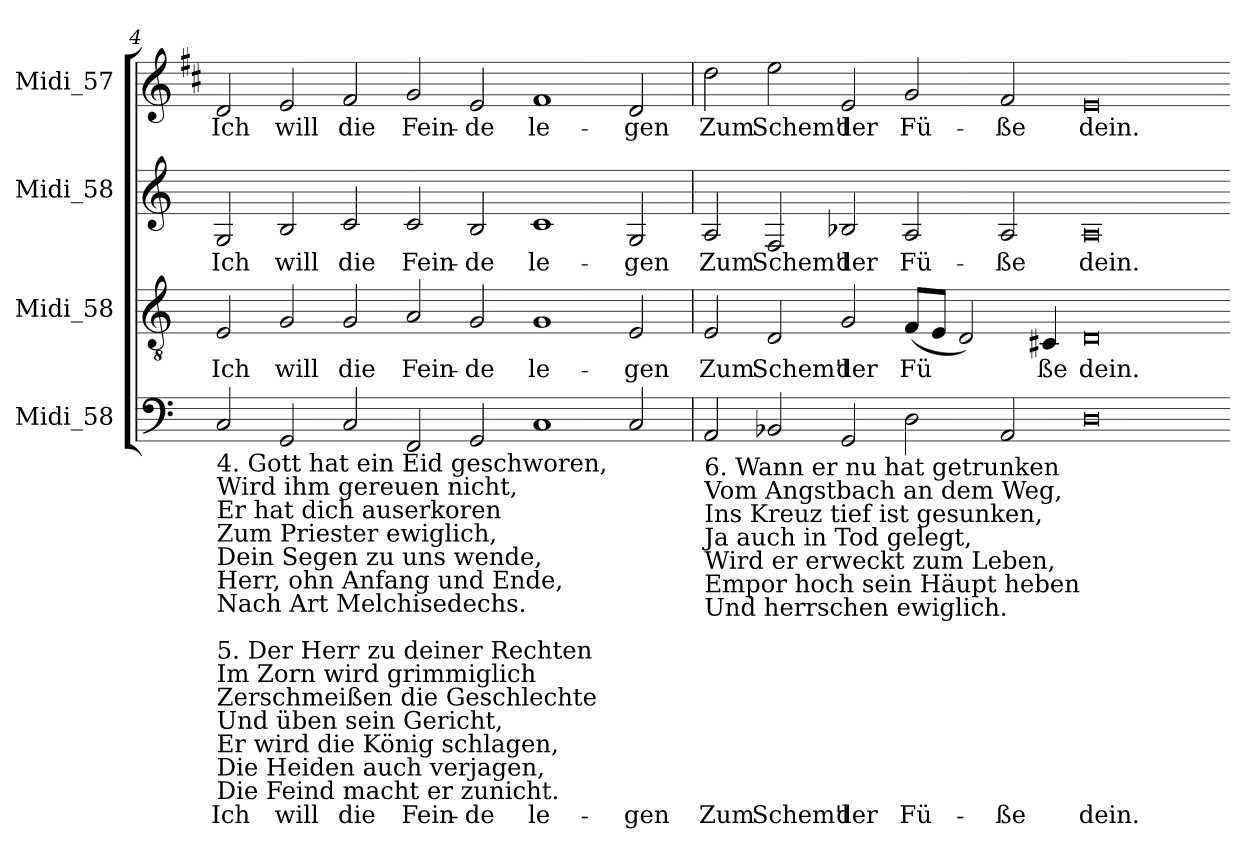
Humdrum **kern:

**kern	**text	**kern	**text	**kern	**text	**kern	**text
*part4	*part4	*part3	*part3	*part2	*part2	*part1	*part1
*staff4	*staff4	*staff3	*staff3	*staff2	*staff2	*staff1	*staff1
*I"Midi_58	*	*I"Midi_58	*	*I"Midi_58	*	*I"Midi_57	*
*clefF4	*	*clefGv2	*	*clefG2	*	*clefG2	*
*	*	*	*	*	*	*ITrd1c2	*
*k[]	*	*k[]	*	*k[]	*	*k[]	*
*C:	*	*C:	*	*C:	*	*C:	*
=4	=4	=4	=4	=4	=4	=4	=4
!LO:TX:b:t=4. Gott hat ein Eid geschworen,\nWird ihm gereuen nicht,\nEr hat dich auserkoren\nZum Priester ewiglich,\nDein Segen zu uns wende,\nHerr, ohn Anfang und Ende,\nNach Art Melchisedechs.\n\n5. Der Herr zu deiner Rechten\nIm Zorn wird grimmiglich\nZerschmeißen die Geschlechte\nUnd üben sein Gericht,\nEr wird die König schlagen,\nDie Heiden auch verjagen,\nDie Feind macht er zunicht.	!	!	!	!	!	!	!
!	!LO:LY:b	!	!LO:LY:b	!	!LO:LY:b	!	!LO:LY:b
2C	Ich	2E	Ich	2G	Ich	2c	Ich
!	!LO:LY:b	!	!LO:LY:b	!	!LO:LY:b	!	!LO:LY:b
2GG	will	2G	will	2B	will	2d	will
!	!LO:LY:b	!	!LO:LY:b	!	!LO:LY:b	!	!LO:LY:b
2C	die	2G	die	2c	die	2e	die
!	!LO:LY:b	!	!LO:LY:b	!	!LO:LY:b	!	!LO:LY:b
2FF	Fein-	2A	Fein-	2c	Fein-	2f	Fein-
!	!LO:LY:b	!	!LO:LY:b	!	!LO:LY:b	!	!LO:LY:b
2GG	-de	2G	-de	2B	-de	2d	-de
!	!LO:LY:b	!	!LO:LY:b	!	!LO:LY:b	!	!LO:LY:b
1C	le-	1G	le-	1c	le-	1e	le-
!	!LO:LY:b	!	!LO:LY:b	!	!LO:LY:b	!	!LO:LY:b
2C	-gen	2E	-gen	2G	-gen	2c	-gen
=5	=5	=5	=5	=5	=5	=5	=5
!LO:TX:b:t=6. Wann er nu hat getrunken\nVom Angstbach an dem Weg,\nIns Kreuz tief ist gesunken,\nJa auch in Tod gelegt,\nWird er erweckt zum Leben,\nEmpor hoch sein Häupt heben\nUnd herrschen ewiglich.	!	!	!	!	!	!	!
!	!LO:LY:b	!	!LO:LY:b	!	!LO:LY:b	!	!LO:LY:b
2AA	Zum	2E	Zum	2A	Zum	2cc	Zum
!	!LO:LY:b	!	!LO:LY:b	!	!LO:LY:b	!	!LO:LY:b
2BB-X	Schem'l	2D	Schem'l	2F	Schem'l	2dd	Schem'l
!	!LO:LY:b	!	!LO:LY:b	!	!LO:LY:b	!	!LO:LY:b
2GG	der	2G	der	2B-X	der	2d	der
!	!LO:LY:b	!	!LO:LY:b	!	!LO:LY:b	!	!LO:LY:b
2D	Fü-	(<8FL	Fü	2A	Fü-	2f	Fü-
.	.	8EJ	.	.	.	.	.
.	.	2D)	.	.	.	.	.
!	!LO:LY:b	!	!	!	!LO:LY:b	!	!LO:LY:b
2AA	-ße	.	.	2A	-ße	2e	-ße
!	!	!	!LO:LY:b	!	!	!	!
.	.	4C#X	ße	.	.	.	.
!	!LO:LY:b	!	!LO:LY:b	!	!LO:LY:b	!	!LO:LY:b
0D	dein.	0D	dein.	0A	dein.	0d	dein.
=-	=-	=-	=-	=-	=-	=-	=-
*-	*-	*-	*-	*-	*-	*-	*-
